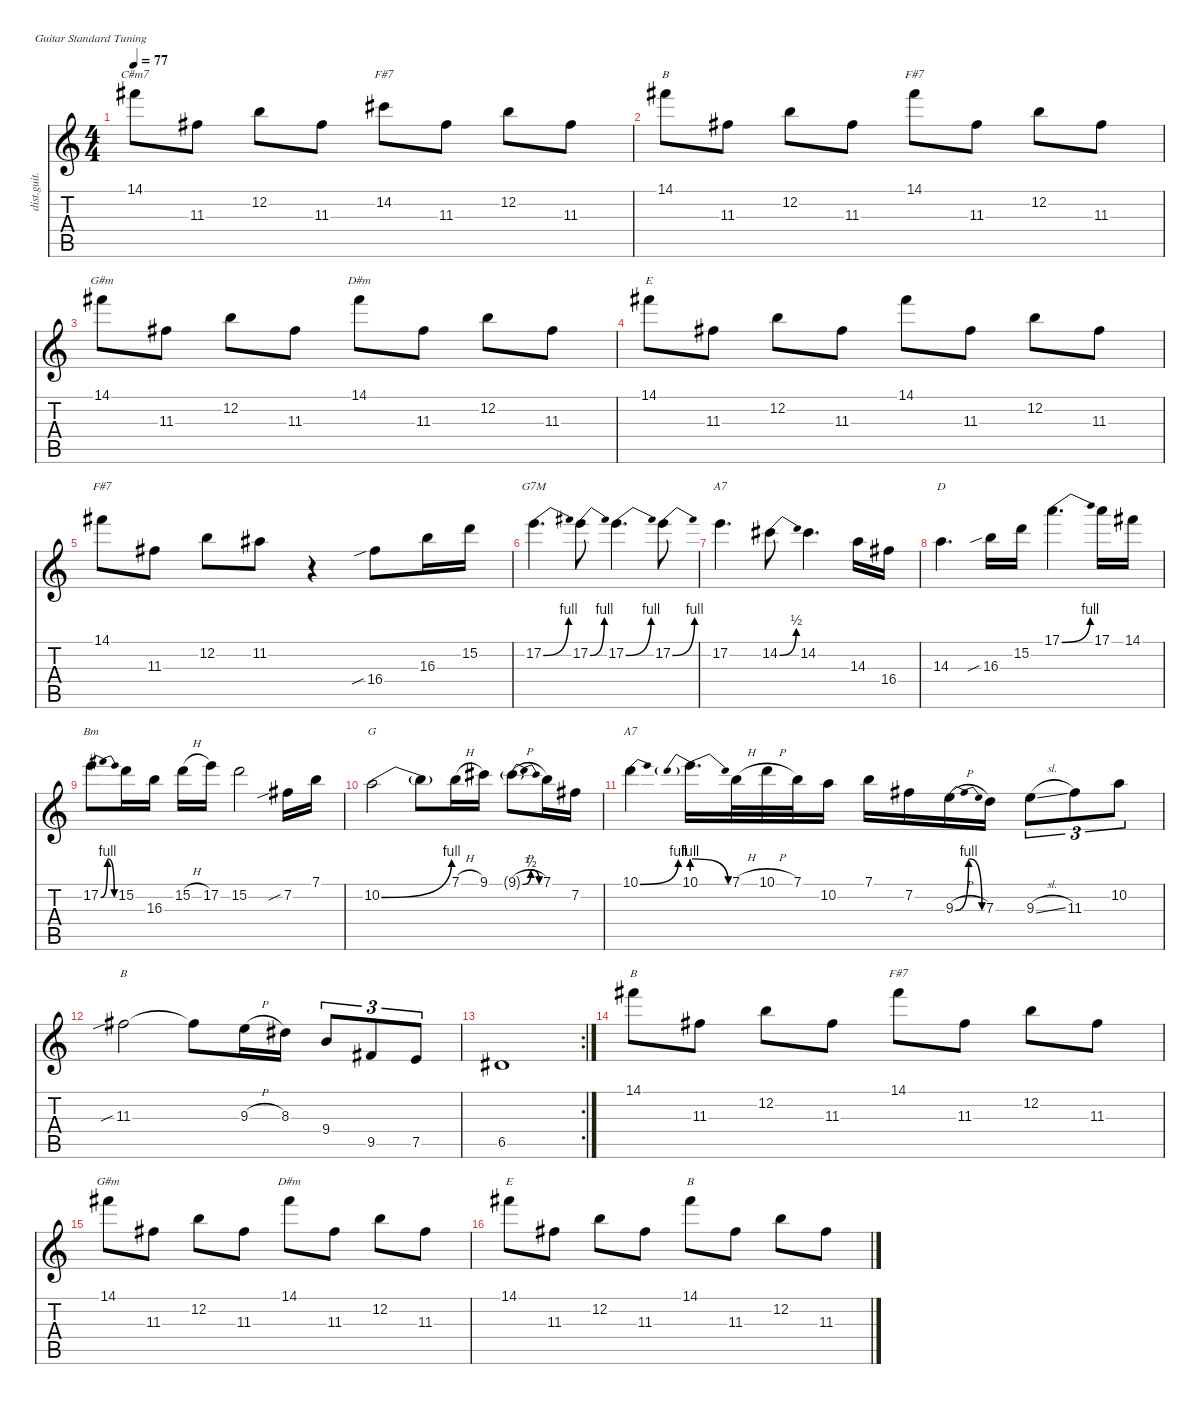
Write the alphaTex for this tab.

\defaultSystemsLayout 4
\hideDynamics
\bracketExtendMode nobrackets
\track ("Distortion Guitar" "dist.guit.") {defaultSystemsLayout 4 instrument distortionguitar}
\staff {score tabs}
\tuning (E4 B3 G3 D3 A2 E2)
\chord ("B" 2 4 4 4 2 x) {showdiagram false showfingering false barre 2}
\chord ("F#7" 2 2 3 2 4 2) {showdiagram false showfingering false barre (2 2 2)}
\chord ("G#m" 11 12 13 13 11 x) {firstfret 11 showdiagram false showfingering false barre 11}
\chord ("D#m" 6 7 8 8 6 x) {firstfret 6 showdiagram false showfingering false barre 6}
\chord ("E" 0 0 1 2 2 0) {showdiagram false showfingering false}
\chord ("C#m7" 4 5 4 6 4 x) {firstfret 4 showdiagram false showfingering false barre (4 4)}
\chord ("G7M" 2 3 4 5 x x) {showdiagram false showfingering false}
\chord ("A7" x 2 0 2 0 x) {showdiagram false showfingering false}
\chord ("D" 2 3 2 0 x x) {showdiagram false showfingering false barre 2}
\chord ("Bm" 2 3 4 4 2 x) {showdiagram false showfingering false barre 2}
\chord ("G" 3 0 0 0 2 3) {showdiagram false showfingering false}
\ts (4 4)
\tempo 77
\clef g2
\ks c
14.1{acc #}.8{ch "C#m7" dy mf} 11.3{acc #}.8 12.2.8 11.3{acc #}.8 14.2{acc #}.8{ch "F#7"} 11.3{acc #}.8 12.2.8 11.3{acc #}.8 |
14.1{acc #}.8{ch "B"} 11.3{acc #}.8 12.2.8 11.3{acc #}.8 14.1{acc #}.8{ch "F#7"} 11.3{acc #}.8 12.2.8 11.3{acc #}.8 |
14.1{acc #}.8{ch "G#m"} 11.3{acc #}.8 12.2.8 11.3{acc #}.8 14.1{acc #}.8{ch "D#m"} 11.3{acc #}.8 12.2.8 11.3{acc #}.8 |
14.1{acc #}.8{ch "E"} 11.3{acc #}.8 12.2.8 11.3{acc #}.8 14.1{acc #}.8 11.3{acc #}.8 12.2.8 11.3{acc #}.8 |
14.1{acc #}.8{ch "F#7"} 11.3{acc #}.8 12.2.8 11.2{acc #}.8 r.4 16.4{sib acc #}.8 16.3.16 15.2.16 |
17.2{be (bend 0 0 15 4)}.4{d ch "G7M"} 17.2{be (bend 0 0 15 4)}.8 17.2{be (bend 0 0 15 4)}.4{d} 17.2{be (bend 0 0 15 4)}.8 |
17.2.4{d ch "A7"} 14.2{be (bend 0 0 13.799999999999999 2) acc #}.8 14.2{acc #}.4{d} 14.3.16 16.4{acc #}.16 |
14.3.4{d ch "D"} 16.3{sib}.16 15.2.16 17.1{be (bend 0 0 15 4)}.4{d} 17.1.16 14.1{acc #}.16 |
17.2{be (bendrelease 0 0 10.2 4 20.4 4 30 0)}.8{ch "Bm"} 15.2.16 16.3.16 15.2{h}.16 17.2.16 15.2.2 7.2{sib acc #}.16 7.1.16 |
10.2{be (bend 0 0 15 4)}.2{ch "G" beam Down} 10.2{t}.8{beam Down} 7.1{h}.16{beam Down} 9.1{acc #}.16{beam Down} 9.1{be (bendrelease 0 0 9.6 2 20.4 2 30 0) h g acc #}.8{beam Down} 7.1.16{beam Down} 7.2{acc #}.16{beam Down} |
10.1{be (bend 0 0 15 4)}.4{ch "A7" beam Down} 10.1{be (prebendrelease 0 4 15 0)}.16{d beam Down} 7.1{h}.32{beam Down} 10.1{h}.32{beam Down} 7.1.32{beam Down} 10.2.16{beam Down} 7.1.16{beam Down} 7.2{acc #}.16{beam Down} 9.3{be (bendrelease 0 0 10.2 4 20.4 4 30 0) h}.16{beam Down} 7.3.16{beam Down} 9.3{sl}.8{tu (3 2) beam Down} 11.3{acc #}.8{tu (3 2) beam Down} 10.2.8{tu (3 2) beam Down} |
11.3{sib acc #}.2{ch "B" beam Down} 11.3{t acc #}.8{beam Down} 9.3{h}.16{beam Down} 8.3{acc #}.16{beam Down} 9.4.8{tu (3 2) beam Up} 9.5{acc #}.8{tu (3 2) beam Up} 7.5.8{tu (3 2) beam Up} |
\rc 2
6.5{acc #}.1{beam Up} |
14.1{acc #}.8{ch "B" beam Down} 11.3{acc #}.8{beam Down} 12.2.8{beam Down} 11.3{acc #}.8{beam Down} 14.1{acc #}.8{ch "F#7" beam Down} 11.3{acc #}.8{beam Down} 12.2.8{beam Down} 11.3{acc #}.8{beam Down} |
14.1{acc #}.8{ch "G#m" beam Down} 11.3{acc #}.8{beam Down} 12.2.8{beam Down} 11.3{acc #}.8{beam Down} 14.1{acc #}.8{ch "D#m" beam Down} 11.3{acc #}.8{beam Down} 12.2.8{beam Down} 11.3{acc #}.8{beam Down} |
14.1{acc #}.8{ch "E" beam Down} 11.3{acc #}.8{beam Down} 12.2.8{beam Down} 11.3{acc #}.8{beam Down} 14.1{acc #}.8{ch "B" beam Down} 11.3{acc #}.8{beam Down} 12.2.8{beam Down} 11.3{acc #}.8{beam Down}
